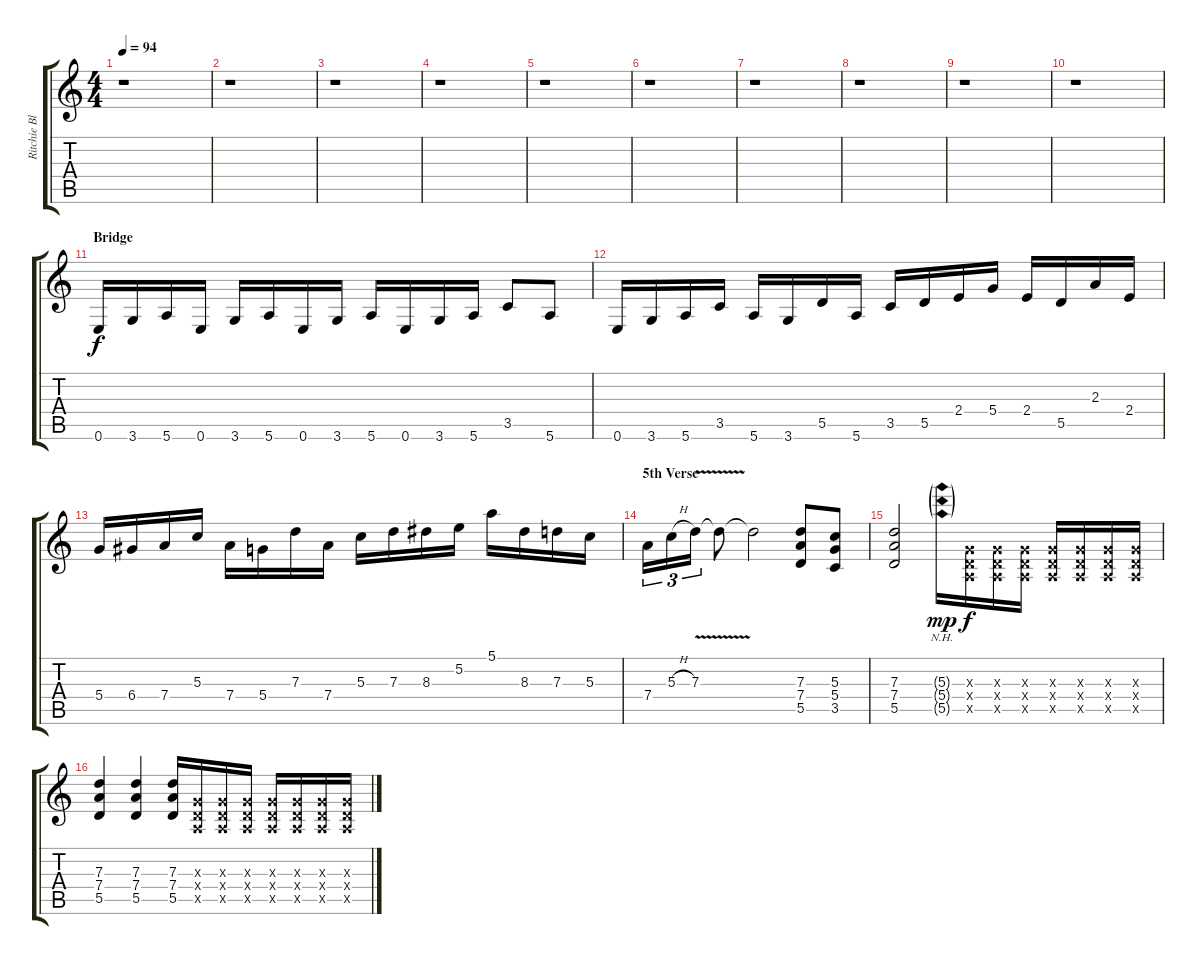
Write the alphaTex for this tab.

\track ("Ritchie Blackmore (Rhythm)" "Ritchie Bl") {instrument distortionguitar}
\staff {score tabs}
\tuning (E4 B3 G3 D3 A2 E2) {hide}
\ts (4 4)
\tempo 94
\clef g2
\ks c
r.1{dy f} |
r.1 |
r.1 |
r.1 |
r.1 |
r.1 |
r.1 |
r.1 |
r.1 |
r.1 |
\section ("" "Bridge")
0.6.16{volume 10} 3.6.16 5.6.16 0.6.16 3.6.16 5.6.16 0.6.16 3.6.16 5.6.16 0.6.16 3.6.16 5.6.16 3.5.8 5.6.8 |
0.6.16 3.6.16 5.6.16 3.5.16 5.6.16 3.6.16 5.5.16 5.6.16 3.5.16 5.5.16 2.4.16 5.4.16 2.4.16 5.5.16 2.3.16 2.4.16 |
5.4.16 6.4.16 7.4.16 5.3.16 7.4.16 5.4.16 7.3.16 7.4.16 5.3.16 7.3.16 8.3.16 5.2.16 5.1.16 8.3.16 7.3.16 5.3.16 |
\section ("" "5th Verse")
7.4.16{tu (3 2)} 5.3{h}.16{tu (3 2)} 7.3{v}.16{tu (3 2)} 7.3{t}.8 7.3{t}.2 (7.3 7.4 5.5).8 (5.3 5.4 3.5).8 |
(7.3 7.4 5.5).2 (5.3{nh g} 5.4{nh g} 5.5{nh g}).16{dy mp} (0.3{x} 0.4{x} 0.5{x}).16{dy f} (0.3{x} 0.4{x} 0.5{x}).16 (0.3{x} 0.4{x} 0.5{x}).16 (0.3{x} 0.4{x} 0.5{x}).16 (0.3{x} 0.4{x} 0.5{x}).16 (0.3{x} 0.4{x} 0.5{x}).16 (0.3{x} 0.4{x} 0.5{x}).16 |
(7.3 7.4 5.5).4 (7.3 7.4 5.5).4 (7.3 7.4 5.5).16 (0.3{x} 0.4{x} 0.5{x}).16 (0.3{x} 0.4{x} 0.5{x}).16 (0.3{x} 0.4{x} 0.5{x}).16 (0.3{x} 0.4{x} 0.5{x}).16 (0.3{x} 0.4{x} 0.5{x}).16 (0.3{x} 0.4{x} 0.5{x}).16 (0.3{x} 0.4{x} 0.5{x}).16
